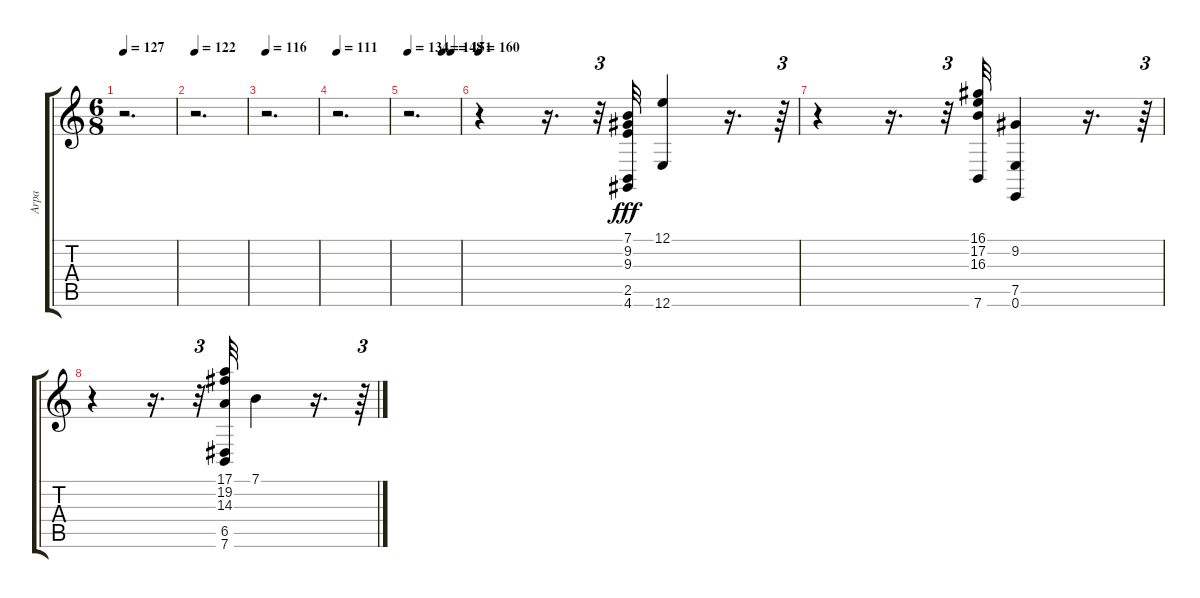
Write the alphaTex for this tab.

\track ("Arpa" "Arpa") {instrument pizzicatostrings}
\staff {score tabs}
\tuning (E4 B3 G3 D3 A2 E2) {hide}
\ts (6 8)
\tempo 127
\clef g2
\ks c
r.2{d dy fff} |
\tempo 122
r.2{d} |
\tempo 116
r.2{d} |
\tempo 111
r.2{d} |
\tempo 134
\tempo (148 0.6666666666666666)
\tempo (151 0.8333333333333334)
r.2{d} |
\tempo 160
r.4 r.16{d} r.32{tu (3 2)} (7.1 9.2 9.3 2.5 4.6).32 (12.1 12.6).4 r.16{d} r.64{tu (3 2)} |
r.4 r.16{d} r.32{tu (3 2)} (16.1 17.2 16.3 7.6).32 (9.2 7.5 0.6).4 r.16{d} r.64{tu (3 2)} |
r.4 r.16{d} r.32{tu (3 2)} (17.1 19.2 14.3 6.5 7.6).32 7.1.4 r.16{d} r.64{tu (3 2)}
